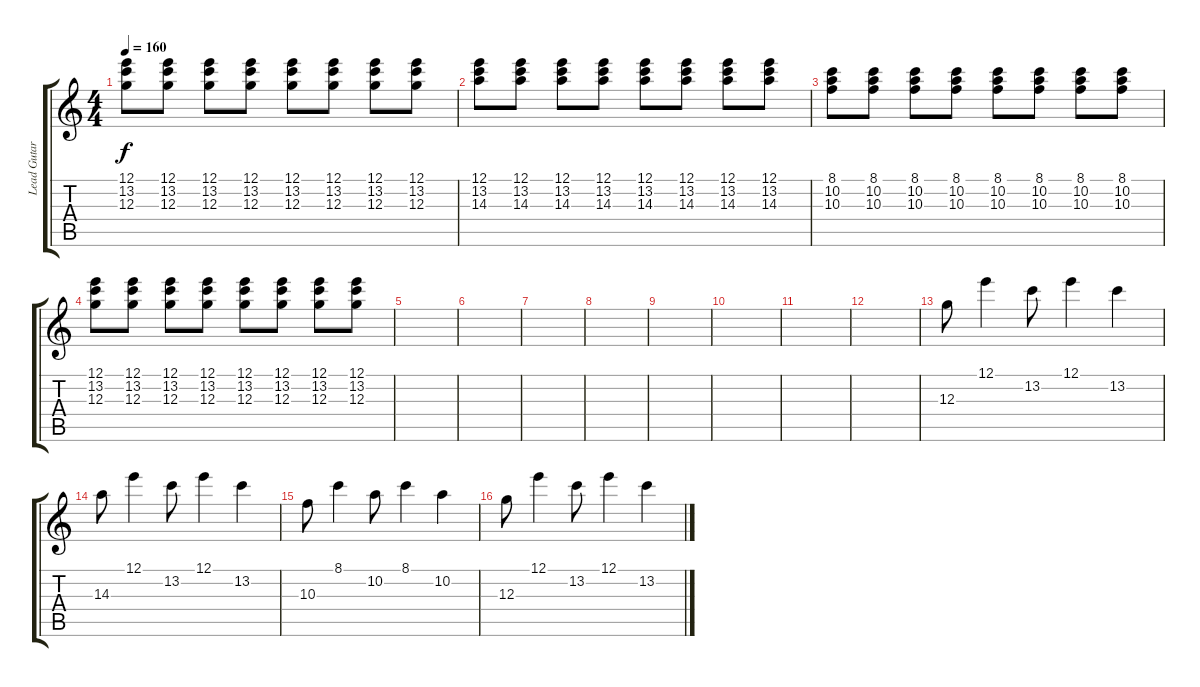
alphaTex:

\track ("Lead Gutar" "Lead Gutar") {instrument overdrivenguitar}
\staff {score tabs}
\tuning (E4 B3 G3 D3 A2 E2) {hide}
\ts (4 4)
\tempo 160
\clef g2
\ks c
(12.1 13.2 12.3).8{dy f} (12.1 13.2 12.3).8 (12.1 13.2 12.3).8 (12.1 13.2 12.3).8 (12.1 13.2 12.3).8 (12.1 13.2 12.3).8 (12.1 13.2 12.3).8 (12.1 13.2 12.3).8 |
(12.1 13.2 14.3).8 (12.1 13.2 14.3).8 (12.1 13.2 14.3).8 (12.1 13.2 14.3).8 (12.1 13.2 14.3).8 (12.1 13.2 14.3).8 (12.1 13.2 14.3).8 (12.1 13.2 14.3).8 |
(8.1 10.2 10.3).8 (8.1 10.2 10.3).8 (8.1 10.2 10.3).8 (8.1 10.2 10.3).8 (8.1 10.2 10.3).8 (8.1 10.2 10.3).8 (8.1 10.2 10.3).8 (8.1 10.2 10.3).8 |
(12.1 13.2 12.3).8 (12.1 13.2 12.3).8 (12.1 13.2 12.3).8 (12.1 13.2 12.3).8 (12.1 13.2 12.3).8 (12.1 13.2 12.3).8 (12.1 13.2 12.3).8 (12.1 13.2 12.3).8 |
|
|
|
|
|
|
|
|
12.3.8 12.1.4 13.2.8 12.1.4 13.2.4 |
14.3.8 12.1.4 13.2.8 12.1.4 13.2.4 |
10.3.8 8.1.4 10.2.8 8.1.4 10.2.4 |
12.3.8 12.1.4 13.2.8 12.1.4 13.2.4
